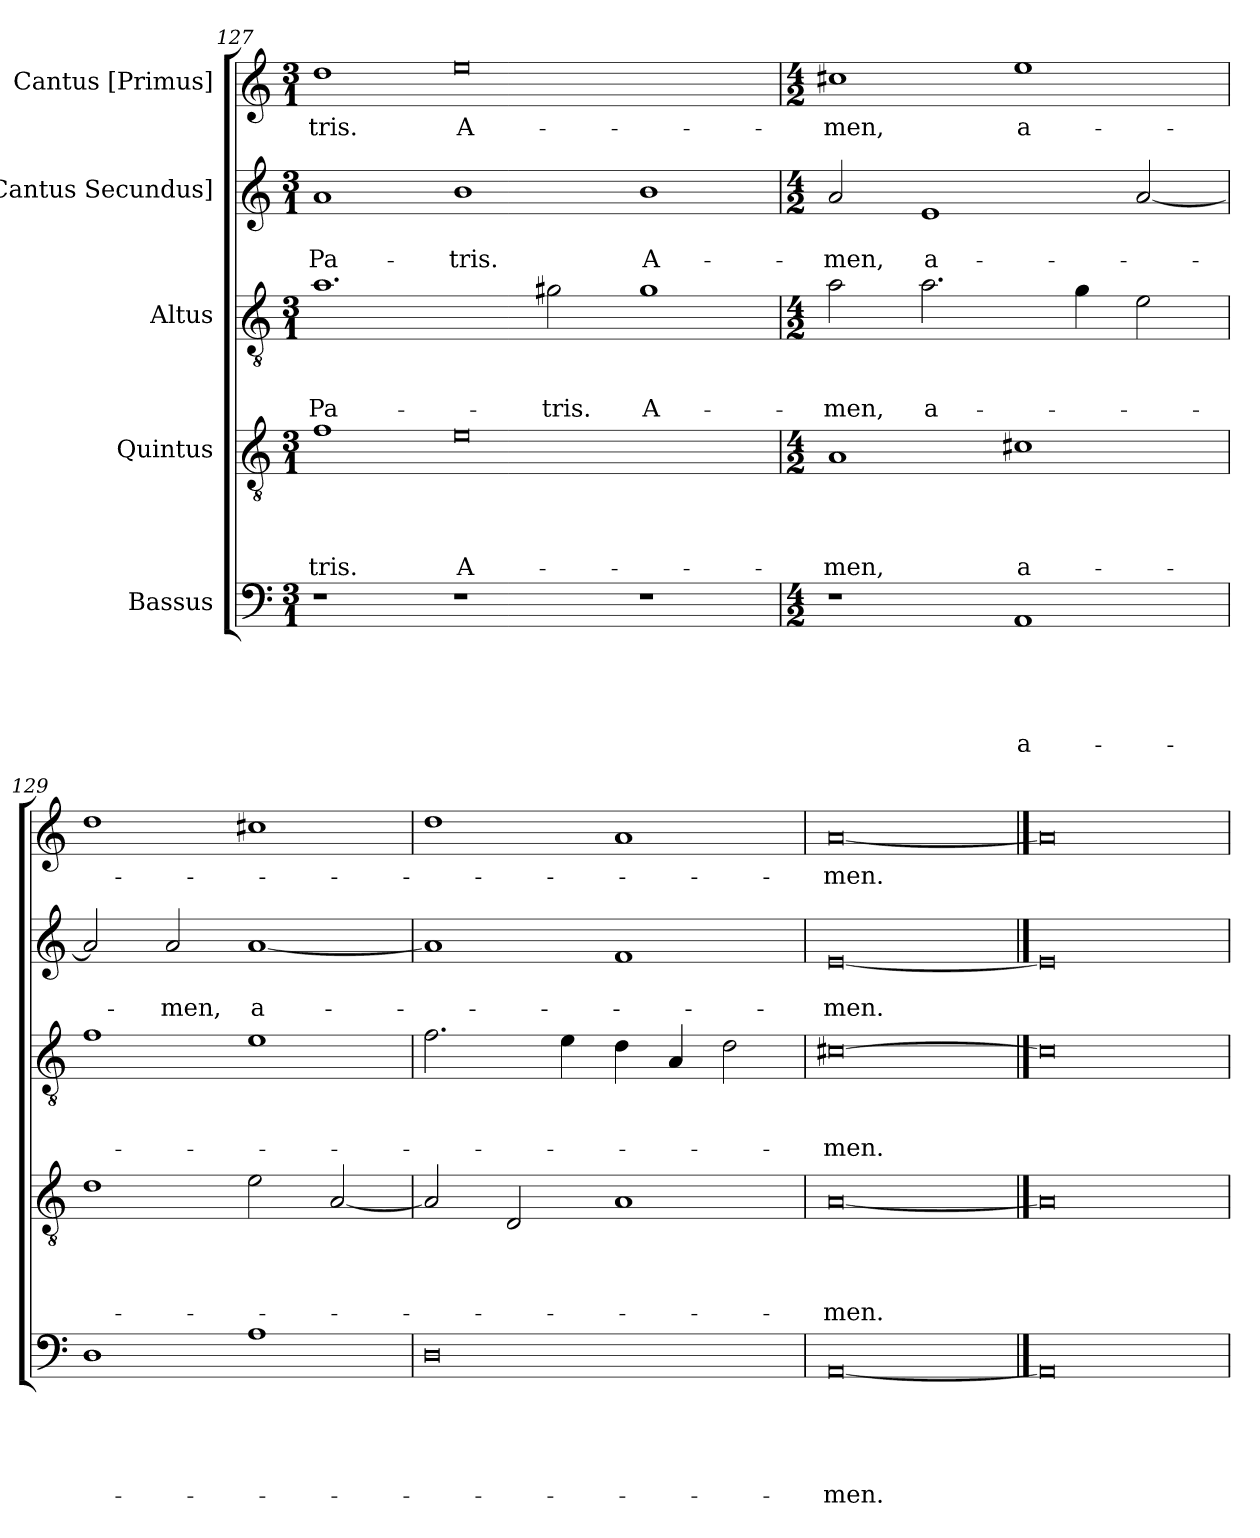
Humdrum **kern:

**kern	**text	**text	**text	**text	**text	**kern	**text	**text	**text	**text	**kern	**text	**text	**text	**kern	**text	**text	**kern	**text
*part5	*part5	*part5	*part5	*part5	*part5	*part4	*part4	*part4	*part4	*part4	*part3	*part3	*part3	*part3	*part2	*part2	*part2	*part1	*part1
*staff5	*staff5	*staff5	*staff5	*staff5	*staff5	*staff4	*staff4	*staff4	*staff4	*staff4	*staff3	*staff3	*staff3	*staff3	*staff2	*staff2	*staff2	*staff1	*staff1
*I"Bassus	*	*	*	*	*	*I"Quintus	*	*	*	*	*I"Altus	*	*	*	*I"[Cantus Secundus]	*	*	*I"Cantus [Primus]	*
*clefF4	*	*	*	*	*	*clefGv2	*	*	*	*	*clefGv2	*	*	*	*clefG2	*	*	*clefG2	*
*k[]	*	*	*	*	*	*k[]	*	*	*	*	*k[]	*	*	*	*k[]	*	*	*k[]	*
*M3/1	*	*	*	*	*	*M3/1	*	*	*	*	*M3/1	*	*	*	*M3/1	*	*	*M3/1	*
=127	=127	=127	=127	=127	=127	=127	=127	=127	=127	=127	=127	=127	=127	=127	=127	=127	=127	=127	=127
1r	.	.	.	.	.	1f\	.	.	.	-tris.	1.a\	.	.	Pa-	1a/	.	Pa-	1dd\	-tris.
1r	.	.	.	.	.	0e\	.	.	.	A-	.	.	.	.	1b\	.	-tris.	0ee\	A-
.	.	.	.	.	.	.	.	.	.	.	2g#X\	.	.	-tris.	.	.	.	.	.
1r	.	.	.	.	.	.	.	.	.	.	1g#\	.	.	A-	1b\	.	A-	.	.
=128	=128	=128	=128	=128	=128	=128	=128	=128	=128	=128	=128	=128	=128	=128	=128	=128	=128	=128	=128
*M4/2	*	*	*	*	*	*M4/2	*	*	*	*	*M4/2	*	*	*	*M4/2	*	*	*M4/2	*
1r	.	.	.	.	.	1A/	.	.	.	-men,	2a\	.	.	-men,	2a/	.	-men,	1cc#X\	-men,
.	.	.	.	.	.	.	.	.	.	.	2.a\	.	.	a-	1e/	.	a-	.	.
1AA/	.	.	.	.	a-	1c#X\	.	.	.	a-	.	.	.	.	.	.	.	1ee\	a-
.	.	.	.	.	.	.	.	.	.	.	4g\	.	.	.	.	.	.	.	.
.	.	.	.	.	.	.	.	.	.	.	2e\	.	.	.	[2a/	.	.	.	.
=129	=129	=129	=129	=129	=129	=129	=129	=129	=129	=129	=129	=129	=129	=129	=129	=129	=129	=129	=129
1D\	.	.	.	.	.	1d\	.	.	.	.	1f\	.	.	.	2a/]	.	.	1dd\	.
.	.	.	.	.	.	.	.	.	.	.	.	.	.	.	2a/	.	-men,	.	.
1A\	.	.	.	.	.	2e\	.	.	.	.	1e\	.	.	.	[1a/	.	a-	1cc#X\	.
.	.	.	.	.	.	[2A/	.	.	.	.	.	.	.	.	.	.	.	.	.
=130	=130	=130	=130	=130	=130	=130	=130	=130	=130	=130	=130	=130	=130	=130	=130	=130	=130	=130	=130
0D\	.	.	.	.	.	2A/]	.	.	.	.	2.f\	.	.	.	1a/]	.	.	1dd\	.
.	.	.	.	.	.	2D/	.	.	.	.	.	.	.	.	.	.	.	.	.
.	.	.	.	.	.	.	.	.	.	.	4e\	.	.	.	.	.	.	.	.
.	.	.	.	.	.	1A/	.	.	.	.	4d\	.	.	.	1f/	.	.	1a/	.
.	.	.	.	.	.	.	.	.	.	.	4A/	.	.	.	.	.	.	.	.
.	.	.	.	.	.	.	.	.	.	.	2d\	.	.	.	.	.	.	.	.
=131	=131	=131	=131	=131	=131	=131	=131	=131	=131	=131	=131	=131	=131	=131	=131	=131	=131	=131	=131
[0AA/	.	.	.	.	-men.	[0A/	.	.	.	-men.	[0c#X\	.	.	-men.	[0e/	.	-men.	[0a/	-men.
==132	==132	==132	==132	==132	==132	==132	==132	==132	==132	==132	==132	==132	==132	==132	==132	==132	==132	==132	==132
0AA/]	.	.	.	.	.	0A/]	.	.	.	.	0c#\]	.	.	.	0e/]	.	.	0a/]	.
=	=	=	=	=	=	=	=	=	=	=	=	=	=	=	=	=	=	=	=
*-	*-	*-	*-	*-	*-	*-	*-	*-	*-	*-	*-	*-	*-	*-	*-	*-	*-	*-	*-
